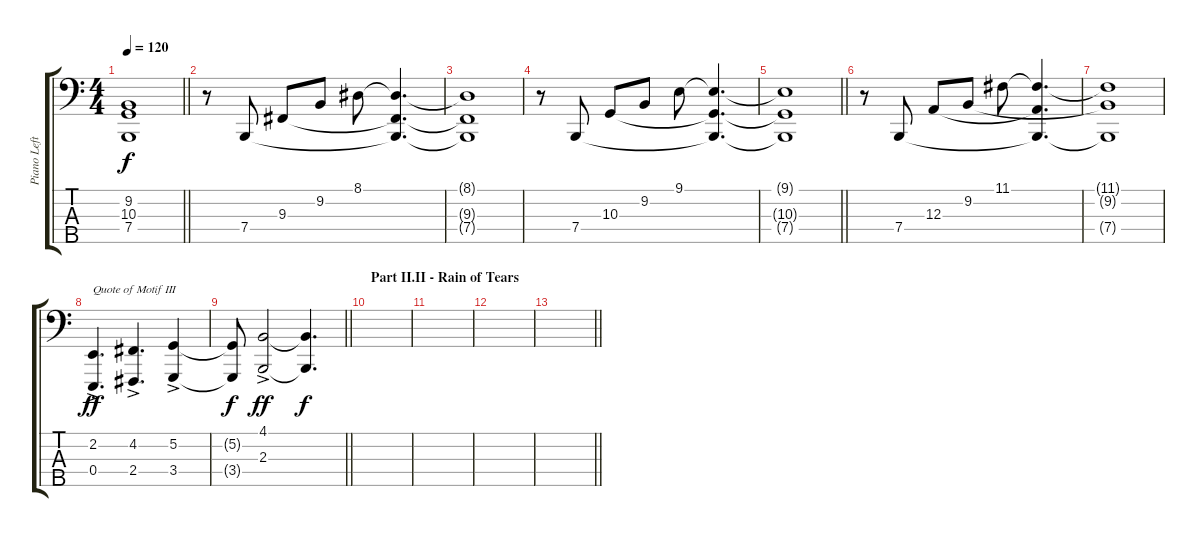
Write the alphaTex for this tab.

\track ("Piano Left Standard" "Piano Left") {instrument acousticgrandpiano}
\staff {score tabs}
\tuning (G2 D2 A1 E1 B0) {hide}
\ts (4 4)
\tempo 120
\clef f4
\barLineRight lightlight
\ks c
(9.2{t} 10.3{t} 7.4{t}).1{dy f} |
r.8 7.4.8 9.3.8 9.2.8 8.1.8 (8.1{t} 9.3{t} 7.4{t}).4{d} |
(8.1{t} 9.3{t} 7.4{t}).1 |
r.8 7.4.8 10.3.8 9.2.8 9.1.8 (9.1{t} 10.3{t} 7.4{t}).4{d} |
\barLineRight lightlight
(9.1{t} 10.3{t} 7.4{t}).1 |
r.8 7.4.8 12.3.8 9.2.8 11.1.8 (11.1{t} 12.3{t} 7.4{t}).4{d} |
(11.1{t} 9.2{t} 7.4{t}).1 |
(2.2{ac} 0.4{ac}).4{d txt "Quote of Motif III" dy ff} (4.2{ac} 2.4{ac}).4{d} (5.2{ac} 3.4{ac}).4 |
\barLineRight lightlight
(5.2{t} 3.4{t}).8{dy f} (4.1{ac} 2.3{ac}).2{dy ff} (4.1{t} 2.3{t}).4{d dy f} |
\section ("" "Part II.II - Rain of Tears")
|
|
|
\barLineRight lightlight
